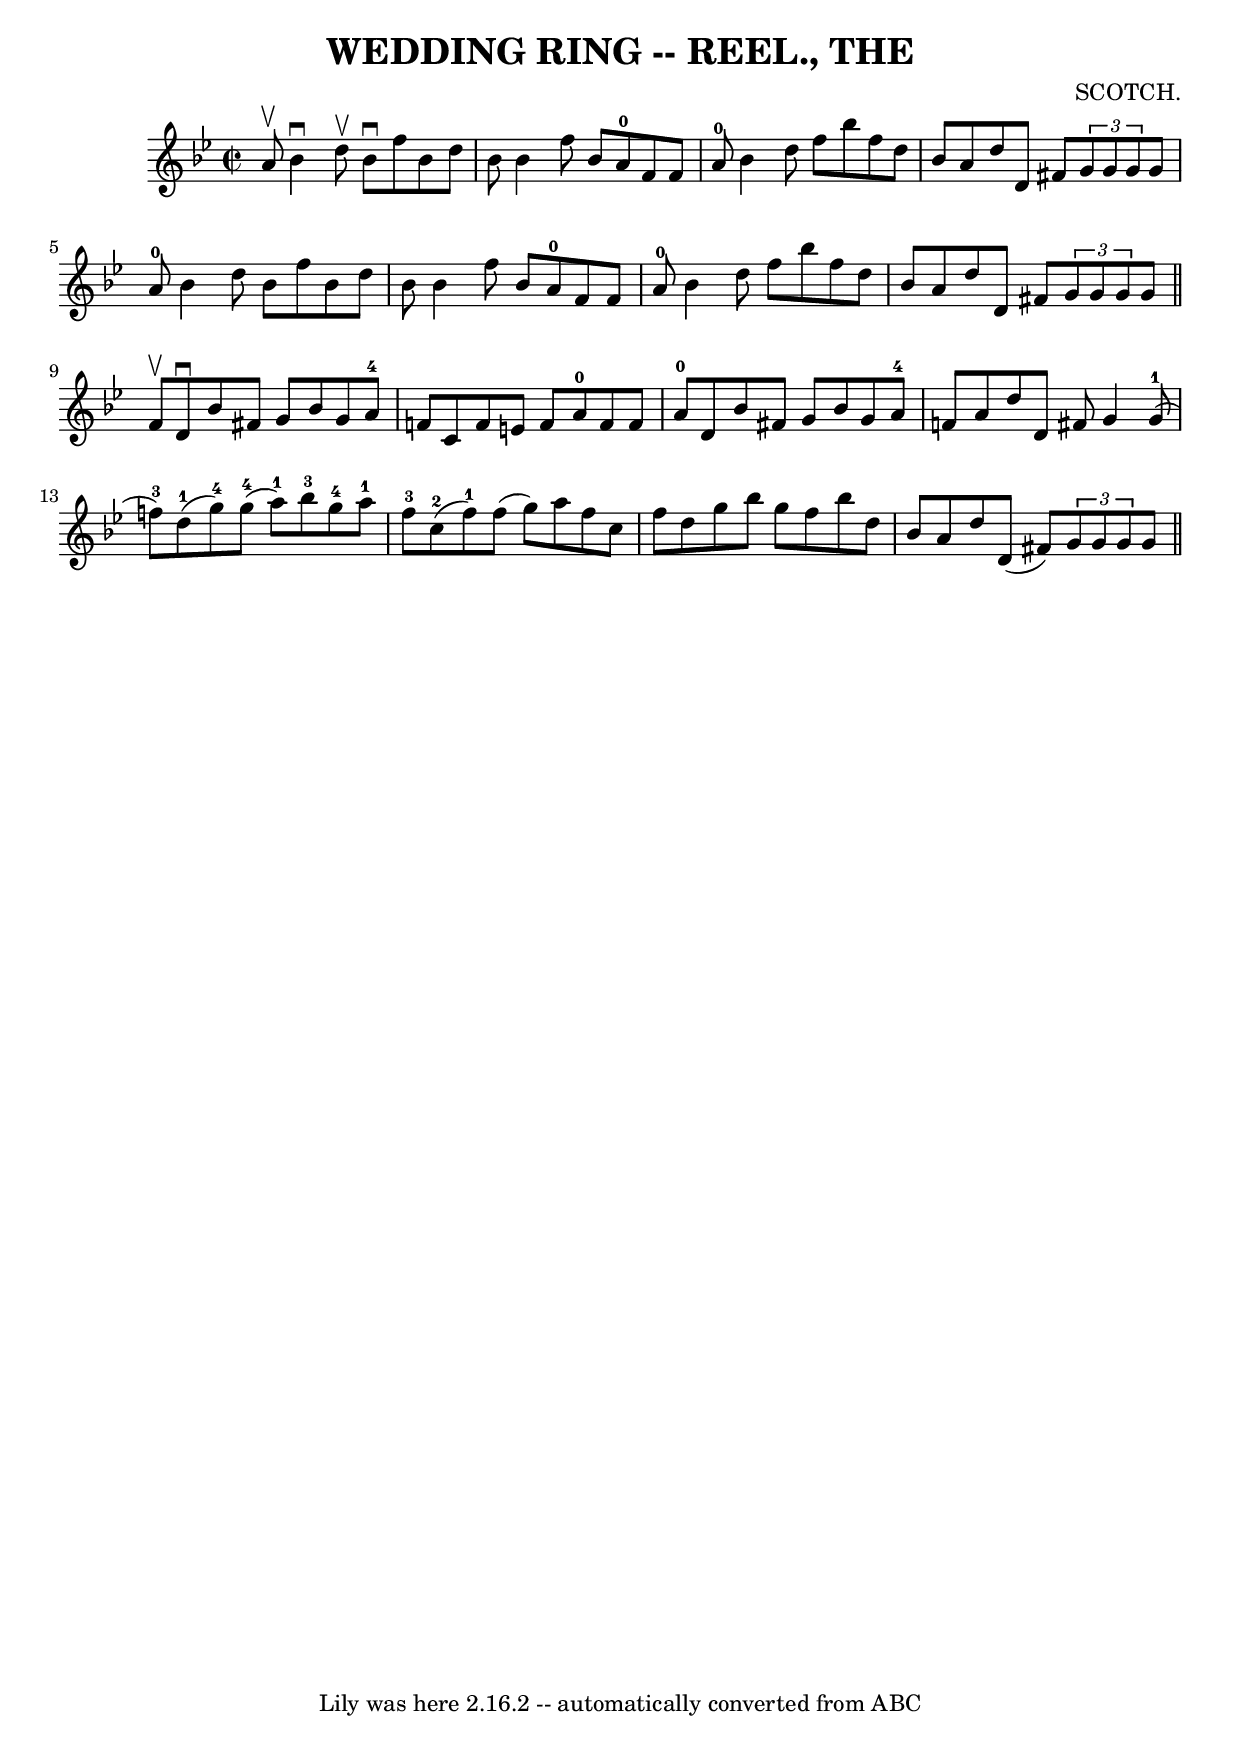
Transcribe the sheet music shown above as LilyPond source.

\version "2.7.40"
\include "Mammoth.ily"
\header {
	book = "Coles"
	composer = "SCOTCH."
	crossRefNumber = "2"
	footnotes = ""
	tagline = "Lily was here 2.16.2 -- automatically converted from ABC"
	title = "WEDDING RING -- REEL., THE"
}
voicedefault =  {
\set Score.defaultBarType = "empty"

\override Staff.TimeSignature #'style = #'C
 \time 2/2 \key bes \major a'8^\upbow |
 bes'4^\downbow d''8 
^\upbow bes'8^\downbow f''8 bes'8 d''8 bes'8  |
 bes'4    
f''8 bes'8 a'8-0 f'8 f'8 a'8-0 |
 bes'4 d''8   
 f''8 bes''8 f''8 d''8 bes'8  |
 a'8 d''8 d'8    
fis'8    \times 2/3 { g'8 g'8 g'8  } g'8 a'8-0 |
     
bes'4 d''8 bes'8 f''8 bes'8 d''8 bes'8  |
 bes'4    
f''8 bes'8 a'8-0 f'8 f'8 a'8-0 |
 bes'4 d''8   
 f''8 bes''8 f''8 d''8 bes'8  |
 a'8 d''8 d'8    
fis'8    \times 2/3 { g'8 g'8 g'8  } g'8  \bar "||" f'8^\upbow 
|
 d'8^\downbow bes'8 fis'8 g'8 bes'8 g'8 a'8-4   
f'!8  |
 c'8 f'8 e'8 f'8 a'8-0 f'8 f'8 a'8 
-0 |
 d'8 bes'8 fis'8 g'8 bes'8 g'8 a'8-4 f'!8 
 |
 a'8 d''8 d'8 fis'8 g'4 g'8-1(f''!8-3) 
|
 d''8-1(g''8-4) g''8-4(a''8-1)     
bes''8-3 g''8-4 a''8-1 f''8-3 |
 c''8-2(f''8 
-1) f''8 (g''8) a''8 f''8 c''8 f''8  |
 d''8    
g''8 bes''8 g''8 f''8 bes''8 d''8 bes'8  |
 a'8    
d''8 d'8 (fis'8)   \times 2/3 { g'8 g'8 g'8  } g'8  
\bar "||"   
}

\score{
    <<

	\context Staff="default"
	{
	    \voicedefault 
	}

    >>
	\layout {
	}
	\midi {}
}
